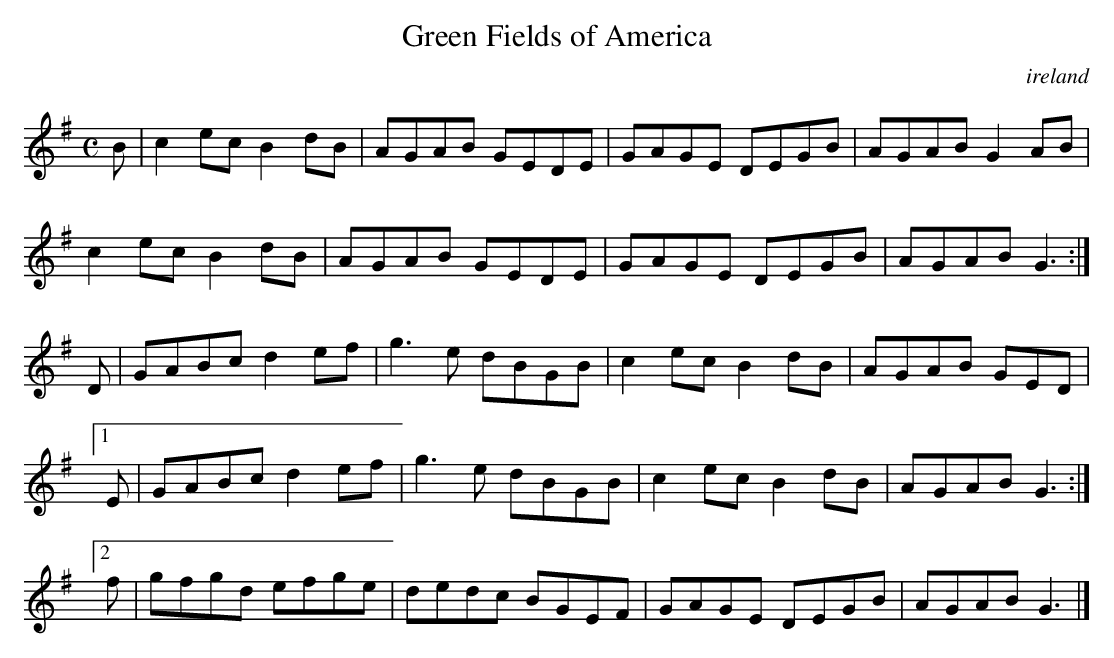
X:1
T:Green Fields of America
O:ireland
M:C
L:1/8
K:G Major
B|c2ec B2dB|AGAB GEDE|GAGE DEGB|AGAB G2AB|!
c2ec B2dB|AGAB GEDE|GAGE DEGB|AGAB G3:|!
D|GABc d2ef|g3e dBGB|c2ec B2dB|AGAB GED|!
[1 E|GABc d2ef|g3e dBGB|c2ec B2dB|AGAB G3:|!
[2 f|gfgd efge|dedc BGEF|GAGE DEGB|AGAB G3|]!
